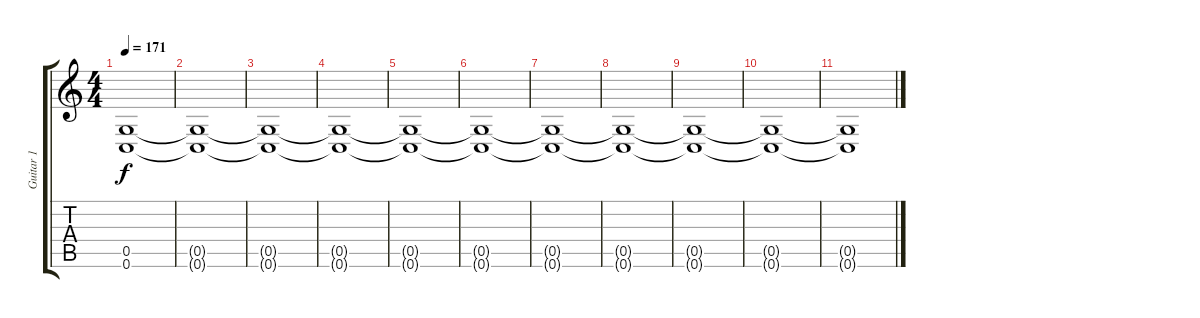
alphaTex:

\track ("Guitar 1" "Guitar 1") {instrument distortionguitar}
\staff {score tabs}
\tuning (D4 A3 F3 C3 G2 C2) {hide}
\ts (4 4)
\tempo 171
\clef g2
\ks c
(0.5 0.6).1{dy f volume 7} |
(0.5{t} 0.6{t}).1 |
(0.5{t} 0.6{t}).1 |
(0.5{t} 0.6{t}).1 |
(0.5{t} 0.6{t}).1{volume 3} |
(0.5{t} 0.6{t}).1 |
(0.5{t} 0.6{t}).1 |
(0.5{t} 0.6{t}).1 |
(0.5{t} 0.6{t}).1{volume 0} |
(0.5{t} 0.6{t}).1 |
(0.5{t} 0.6{t}).1
